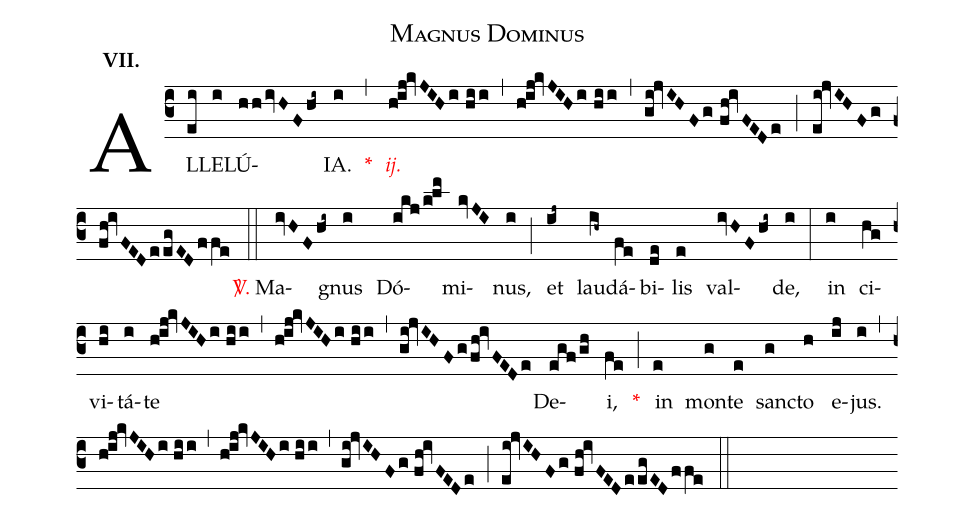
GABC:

name:Magnus Dominus;
mode:VII.;
office-part:Alleluia;
%%
(c3) AL(ei)LE(i)LÚ(hh/ivHF/hi~)IA.(i) <v>\red{*}</v>(,) <v>\redit{ij.}</v>(h!ij!kvJIHi//hii) (,) (h!ij!kvJIHi//hii) (,) (gi!jvIHFg//fh!ivFEDe) (;) (ei!jvIHFg//fh!ivFED/eegED/ffe) (::) <v>\red{\Vbar.}</v> Ma(ivHF/hi~)gnus(i) Dó(ikj/k!lm)mi(kvJI)nus,(i) (;) et(ij~) lau(ih~)dá(fe)bi(de)lis(e) val(ivHF/hi~)de,(i) (:) in(i) ci(hg)vi(hi)tá(i)te(h!ij!kvJIHi//hii) (,) (h!ij!kvJIHi//hii) (,) (gi!jvIHFg/fh!ivFEDe) De(egf/gh)i,(fe) <v>\red{*}</v>(;) in(e) mon(g)te(e) sanc(g)to(h) e(ij)jus.(i) (,) (h!ij!kvJIHi//hii) (,) (h!ij!kvJIHi//hii) (,) (gi!jvIHFg//fh!ivFEDe) (;) (ei!jvIHFg//fh!ivFED/eegED/ffe) (::)
